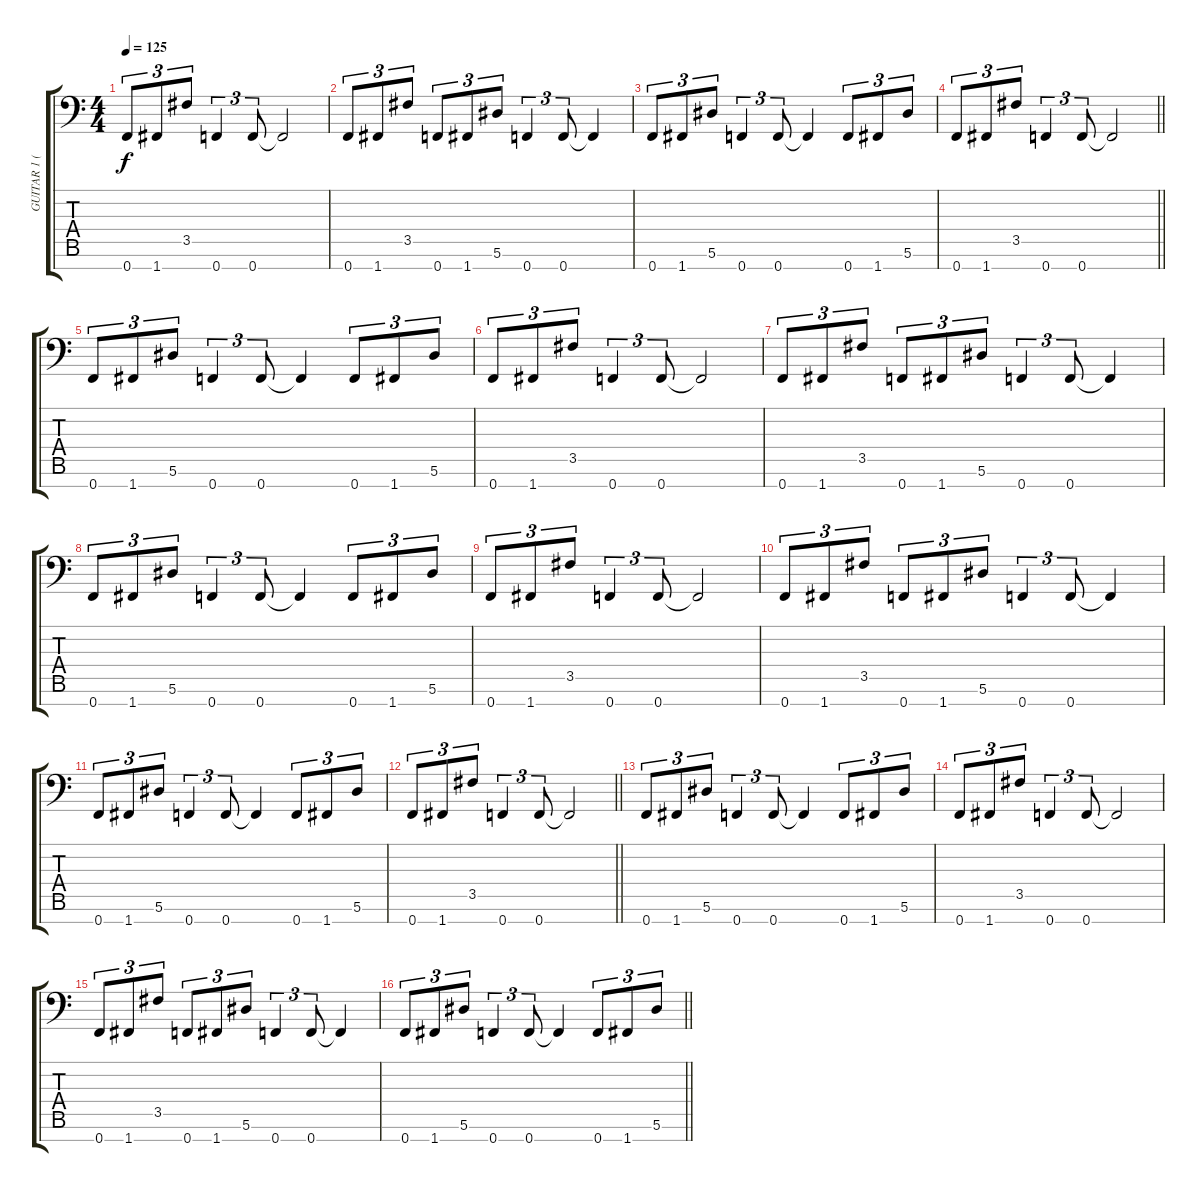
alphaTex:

\track ("GUITAR 1 (Fredrik Thordendal)" "GUITAR 1 (") {instrument overdrivenguitar}
\staff {score tabs}
\tuning (Bb3 F3 Db3 Ab2 Eb2 Bb1 F1) {hide}
\ts (4 4)
\tempo 125
\clef f4
\ks c
0.7.8{tu (3 2) dy f} 1.7.8{tu (3 2)} 3.5.8{tu (3 2)} 0.7.4{tu (3 2)} 0.7.8{tu (3 2)} 0.7{t}.2 |
0.7.8{tu (3 2)} 1.7.8{tu (3 2)} 3.5.8{tu (3 2)} 0.7.8{tu (3 2)} 1.7.8{tu (3 2)} 5.6.8{tu (3 2)} 0.7.4{tu (3 2)} 0.7.8{tu (3 2)} 0.7{t}.4 |
0.7.8{tu (3 2)} 1.7.8{tu (3 2)} 5.6.8{tu (3 2)} 0.7.4{tu (3 2)} 0.7.8{tu (3 2)} 0.7{t}.4 0.7.8{tu (3 2)} 1.7.8{tu (3 2)} 5.6.8{tu (3 2)} |
\barLineRight lightlight
0.7.8{tu (3 2)} 1.7.8{tu (3 2)} 3.5.8{tu (3 2)} 0.7.4{tu (3 2)} 0.7.8{tu (3 2)} 0.7{t}.2 |
0.7.8{tu (3 2)} 1.7.8{tu (3 2)} 5.6.8{tu (3 2)} 0.7.4{tu (3 2)} 0.7.8{tu (3 2)} 0.7{t}.4 0.7.8{tu (3 2)} 1.7.8{tu (3 2)} 5.6.8{tu (3 2)} |
0.7.8{tu (3 2)} 1.7.8{tu (3 2)} 3.5.8{tu (3 2)} 0.7.4{tu (3 2)} 0.7.8{tu (3 2)} 0.7{t}.2 |
0.7.8{tu (3 2)} 1.7.8{tu (3 2)} 3.5.8{tu (3 2)} 0.7.8{tu (3 2)} 1.7.8{tu (3 2)} 5.6.8{tu (3 2)} 0.7.4{tu (3 2)} 0.7.8{tu (3 2)} 0.7{t}.4 |
0.7.8{tu (3 2)} 1.7.8{tu (3 2)} 5.6.8{tu (3 2)} 0.7.4{tu (3 2)} 0.7.8{tu (3 2)} 0.7{t}.4 0.7.8{tu (3 2)} 1.7.8{tu (3 2)} 5.6.8{tu (3 2)} |
0.7.8{tu (3 2)} 1.7.8{tu (3 2)} 3.5.8{tu (3 2)} 0.7.4{tu (3 2)} 0.7.8{tu (3 2)} 0.7{t}.2 |
0.7.8{tu (3 2)} 1.7.8{tu (3 2)} 3.5.8{tu (3 2)} 0.7.8{tu (3 2)} 1.7.8{tu (3 2)} 5.6.8{tu (3 2)} 0.7.4{tu (3 2)} 0.7.8{tu (3 2)} 0.7{t}.4 |
0.7.8{tu (3 2)} 1.7.8{tu (3 2)} 5.6.8{tu (3 2)} 0.7.4{tu (3 2)} 0.7.8{tu (3 2)} 0.7{t}.4 0.7.8{tu (3 2)} 1.7.8{tu (3 2)} 5.6.8{tu (3 2)} |
\barLineRight lightlight
0.7.8{tu (3 2)} 1.7.8{tu (3 2)} 3.5.8{tu (3 2)} 0.7.4{tu (3 2)} 0.7.8{tu (3 2)} 0.7{t}.2 |
0.7.8{tu (3 2)} 1.7.8{tu (3 2)} 5.6.8{tu (3 2)} 0.7.4{tu (3 2)} 0.7.8{tu (3 2)} 0.7{t}.4 0.7.8{tu (3 2)} 1.7.8{tu (3 2)} 5.6.8{tu (3 2)} |
0.7.8{tu (3 2)} 1.7.8{tu (3 2)} 3.5.8{tu (3 2)} 0.7.4{tu (3 2)} 0.7.8{tu (3 2)} 0.7{t}.2 |
0.7.8{tu (3 2)} 1.7.8{tu (3 2)} 3.5.8{tu (3 2)} 0.7.8{tu (3 2)} 1.7.8{tu (3 2)} 5.6.8{tu (3 2)} 0.7.4{tu (3 2)} 0.7.8{tu (3 2)} 0.7{t}.4 |
\barLineRight lightlight
0.7.8{tu (3 2)} 1.7.8{tu (3 2)} 5.6.8{tu (3 2)} 0.7.4{tu (3 2)} 0.7.8{tu (3 2)} 0.7{t}.4 0.7.8{tu (3 2)} 1.7.8{tu (3 2)} 5.6.8{tu (3 2)}
